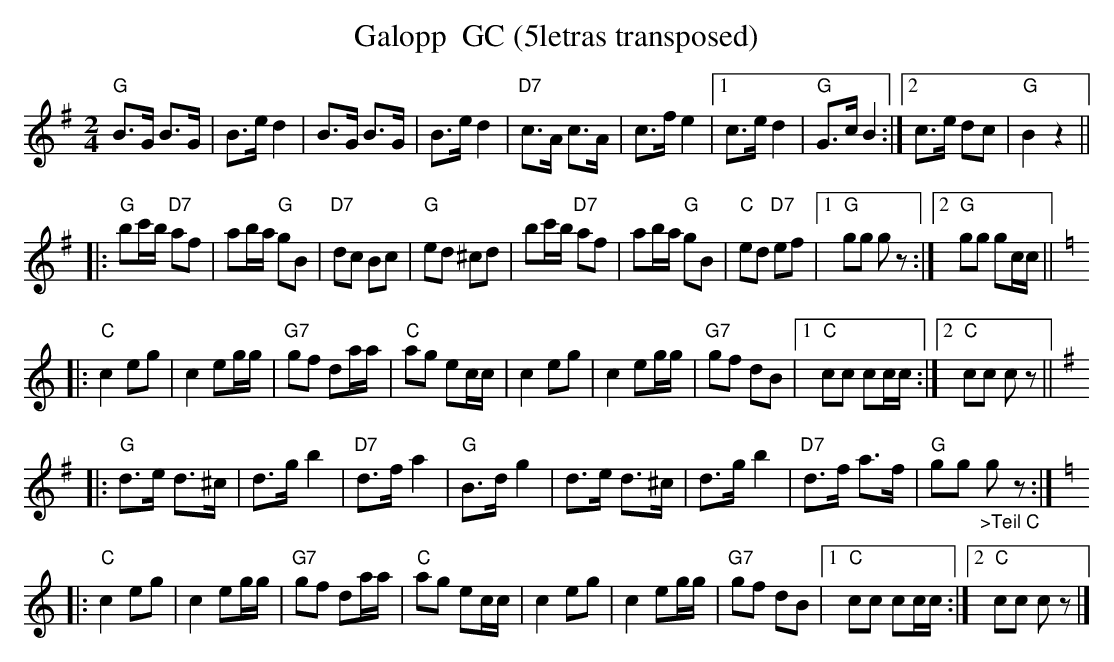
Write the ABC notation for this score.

X:1
T: Galopp  GC (5letras transposed)
M:2/4
L:1/8
K:G transpose=3 %%MIDI gchordon
"G"B>G B>G | B>ed2 | B>G B>G | B>ed2 | "D7"c>A c>A | c>fe2 |1 c>ed2 | "G"G>cB2 :|2 c>e dc | "G"B2z2 ||
|: "G"bc'/b/ "D7"af | ab/a/ "G"gB | "D7"dc Bc | "G"ed ^cd | bc'/b/ "D7"af | ab/a/ "G"gB | "C"ed "D7"ef |1 "G"gg gz :|2 "G"gg gc/c/ || [K:C]
|: "C"c2 eg | c2 eg/g/ | "G7"gf da/a/ | "C"ag ec/c/ | c2 eg | c2 eg/g/ | "G7"gf dB |1 "C"cc cc/c/ :|2 "C"cc cz || [K:G]
|: "G"d>e d>^c | d>gb2 | "D7"d>fa2 | "G"B>dg2 | d>e d>^c | d>gb2 | "D7"d>f a>f | "G"gg "_>Teil C"gz :| [K:C]
|: "C"c2 eg | c2 eg/g/ | "G7"gf da/a/ | "C"ag ec/c/ | c2 eg | c2 eg/g/ | "G7"gf dB |1 "C"cc cc/c/ :|2 "C"cc cz |]
